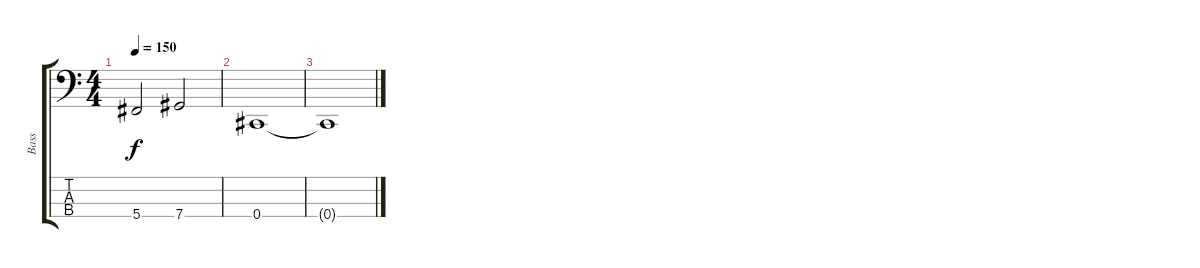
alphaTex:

\track ("Bass" "Bass") {instrument electricbassfinger}
\staff {score tabs}
\tuning (Gb2 Db2 Ab1 Db1) {hide}
\ts (4 4)
\tempo 150
\clef f4
\ks c
5.4.2{dy f} 7.4.2 |
0.4.1{volume 0} |
0.4{t}.1
